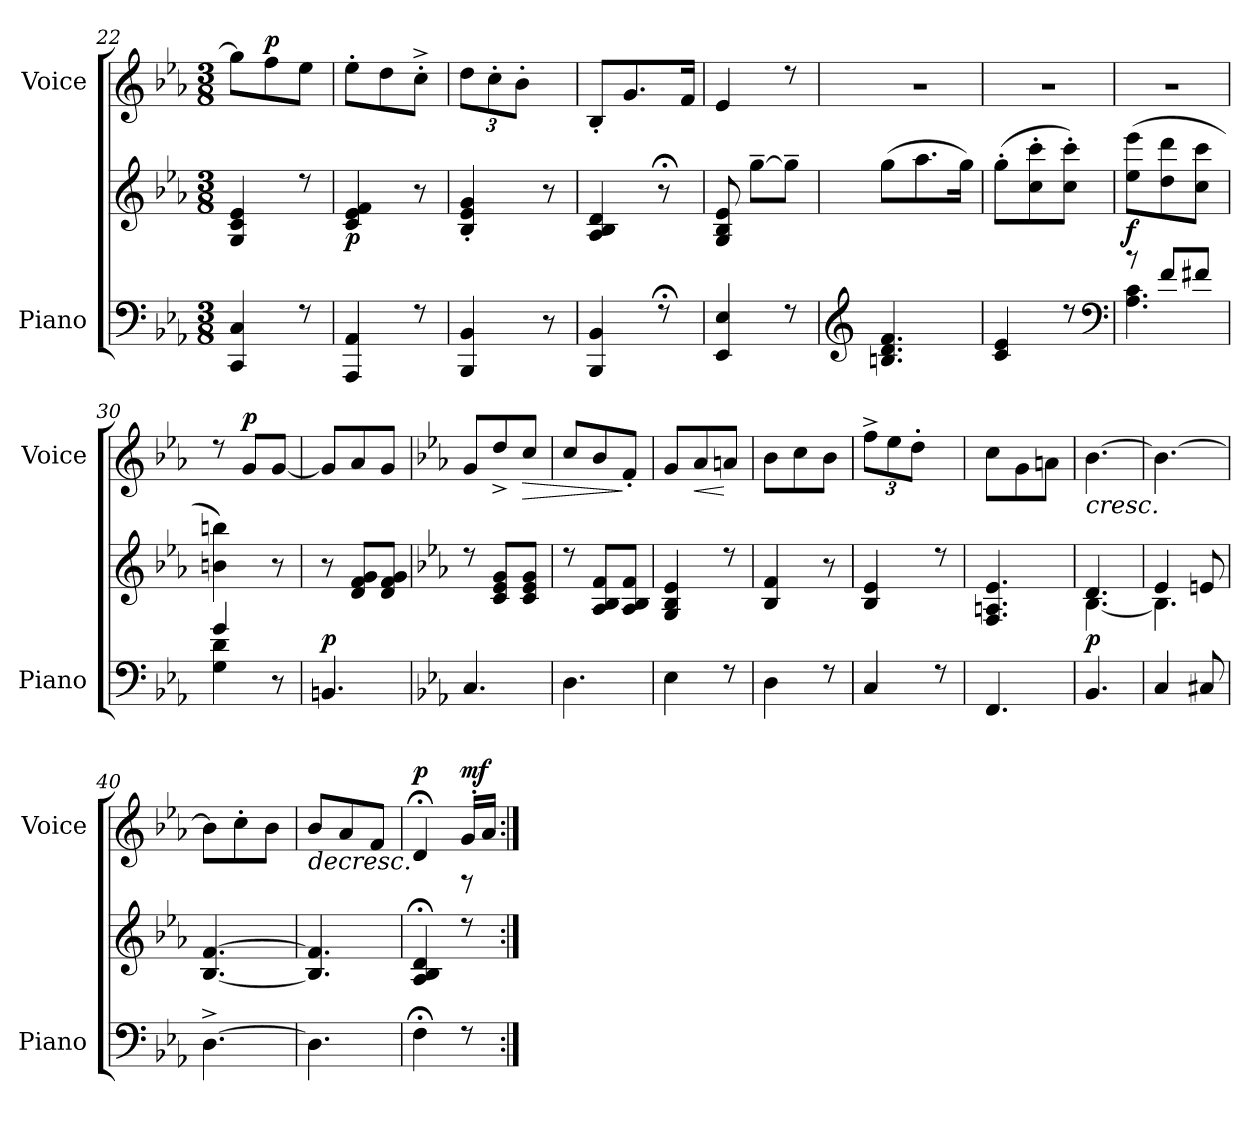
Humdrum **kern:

**kern	**kern	**dynam	**kern	**dynam
*part2	*part2	*part2	*part1	*part1
*staff3	*staff2	*staff2/3	*staff1	*staff1
*I"Piano	*	*	*I"Voice	*
*I'Piano	*	*	*I'Voice	*
!!LO:LB:g=z
*clefF4	*clefG2	*	*clefG2	*
*k[b-e-a-]	*k[b-e-a-]	*	*k[b-e-a-]	*
*M3/8	*M3/8	*	*M3/8	*
=22	=22	=22	=22	=22
4CC/ 4C/	4G/ 4c/ 4e-/	.	8gg\L]	.
!	!	!	!	!LO:DY:a
.	.	.	8ff\	p
8rE	8rcc	.	8ee-\J	.
=23	=23	=23	=23	=23
!	!	!LO:DY:b	!	!
4AAA-/ 4AA-/	4c/ 4e-/ 4f/	p	8ee-'<\L	.
.	.	.	8dd\	.
8rE	8r	.	8cc^<'<\J	.
=24	=24	=24	=24	=24
4BBB-/ 4BB-/	4B-/'> 4e-/'> 4g/'>	.	12dd\L	.
.	.	.	12cc'>\	.
.	.	.	12b-'<\J	.
8r	8r	.	8ryy	.
=25	=25	=25	=25	=25
4BBB-/ 4BB-/	4A-/ 4B-/ 4d/	.	8B-'</L	.
.	.	.	8.g/	.
8r;<E	8r;<	.	.	.
.	.	.	16f/Jk	.
=26	=26	=26	=26	=26
4EE-/ 4E-/	8G/ 8B-/ 8e-/	.	4e-/	.
.	[>8gg~>\L	.	.	.
8rE	8gg~>\J]	.	8rcc	.
!!LO:LB:g=z
=27	=27	=27	=27	=27
*clefG2	*	*	*	*
4.Bn/ 4.d/ 4.f/	(>8gg\L	.	4.rcc	.
.	8.aa-\	.	.	.
.	16gg\Jk)	.	.	]
=28	=28	=28	=28	=28
4c/ 4e-/	(>8gg'>\L	.	4.rcc	.
.	8cc\'> 8ccc\'>	.	.	.
8rcc	8cc\'> 8ccc\'>J)	.	.	.
*clefF4	*	*	*	*
=29	=29	=29	=29	=29
*^	*	*	*	*
!	!	!	!LO:DY:b	!	!
8ra	4.A-\ 4.c\	(>8ee-\ 8eee-\L	f	4.rcc	.
8f/L	.	8dd\ 8ddd\	.	.	.
8f#X/J	.	8cc\ 8ccc\J	.	.	.
=30	=30	=30	=30	=30	=30
4g/	4G\ 4d\	4bn\ 4bbn\)	.	8rcc	.
!	!	!	!	!	!LO:DY:a
.	.	.	.	8g/L	p
8ryy	8r	8r	.	[>8g/J	.
=31	=31	=31	=31	=31	=31
!	!	!	!LO:DY:a=2	!	!
*v	*v	*	*	*	*
4.BBn/	8r	p	8g/L]	.
.	8d/ 8f/ 8g/L	.	8a-/	.
.	8d/ 8f/ 8g/J	.	8g/J	.
!!LO:PB:g=z
=32	=32	=32	=32	=32
*k[b-e-a-]	*k[b-e-a-]	*	*k[b-e-a-]	*
4.C/	8rcc	.	8g/L	.
.	8c/ 8e-/ 8g/L	.	8dd^>/	.
!	!	!	!	!LO:HP:b
.	8c/ 8e-/ 8g/J	.	8cc/J	>
=33	=33	=33	=33	=33
4.D\	8rcc	.	8cc/L	.
.	8A-/ 8B-/ 8f/L	.	8b-/	.
.	8A-/ 8B-/ 8f/J	.	8f'<'</J	]
=34	=34	=34	=34	=34
4E-\	4G/ 4B-/ 4e-/	.	8g/L	.
!	!	!	!	!LO:HP:b
.	.	.	8a-/	<
8rE	8rcc	.	8an/J	[
=35	=35	=35	=35	=35
4D\	4B-/ 4f/	.	8b-\L	.
.	.	.	8cc\	.
8rE	8r	.	8b-\J	.
=36	=36	=36	=36	=36
4C/	4B-/ 4e-/	.	12ff^<\L	.
.	.	.	12ee-\	.
.	.	.	12dd'>\J	.
8rE	8rcc	.	8ryy	.
!!LO:LB:g=z
=37	=37	=37	=37	=37
4.FF/	4.F/ 4.An/ 4.e-/	.	8cc\L	.
.	.	.	8g\	.
.	.	.	8an\J	.
=38	=38	=38	=38	=38
*	*^	*	*	*
!	!	!	!LO:DY:b	!	!LO:HP:b
4.BB-/	4.d/	[<4.B-\	p	[>4.b-\	<
=39	=39	=39	=39	=39	=39
4C/	4e-/	4.B-\]	.	4.b-\_>	.
8C#X/	8en/	.	.	.	.
*	*v	*v	*	*	*
=40	=40	=40	=40	=40
[>4.D^>\	[<4.B-/ [>4.f/	.	8b-\L]	.
.	.	.	8cc'>\	.
.	.	.	8b-\J	.
=41	=41	=41	=41	=41
!	!	!	!	!LO:HP:b
4.D\]	4.B-/] 4.f/]	.	8b-/L	>
.	.	.	8a-/	.
.	.	.	8f/J	[
=42	=42	=42	=42	=42
*	*	*	*^	*
!	!	!	!	!	!LO:DY:a
4F;<\	4A-/;< 4B-/;< 4d/;<	.	4d;</	4ryy	p
!	!	!	!	!	!LO:DY:a
8rE	8rcc	.	16g'</LL	8rE	mf
.	.	.	16a-/JJ	.	.
*	*	*	*v	*v	*
=:|!	=:|!	=:|!	=:|!	=:|!
*-	*-	*-	*-	*-
